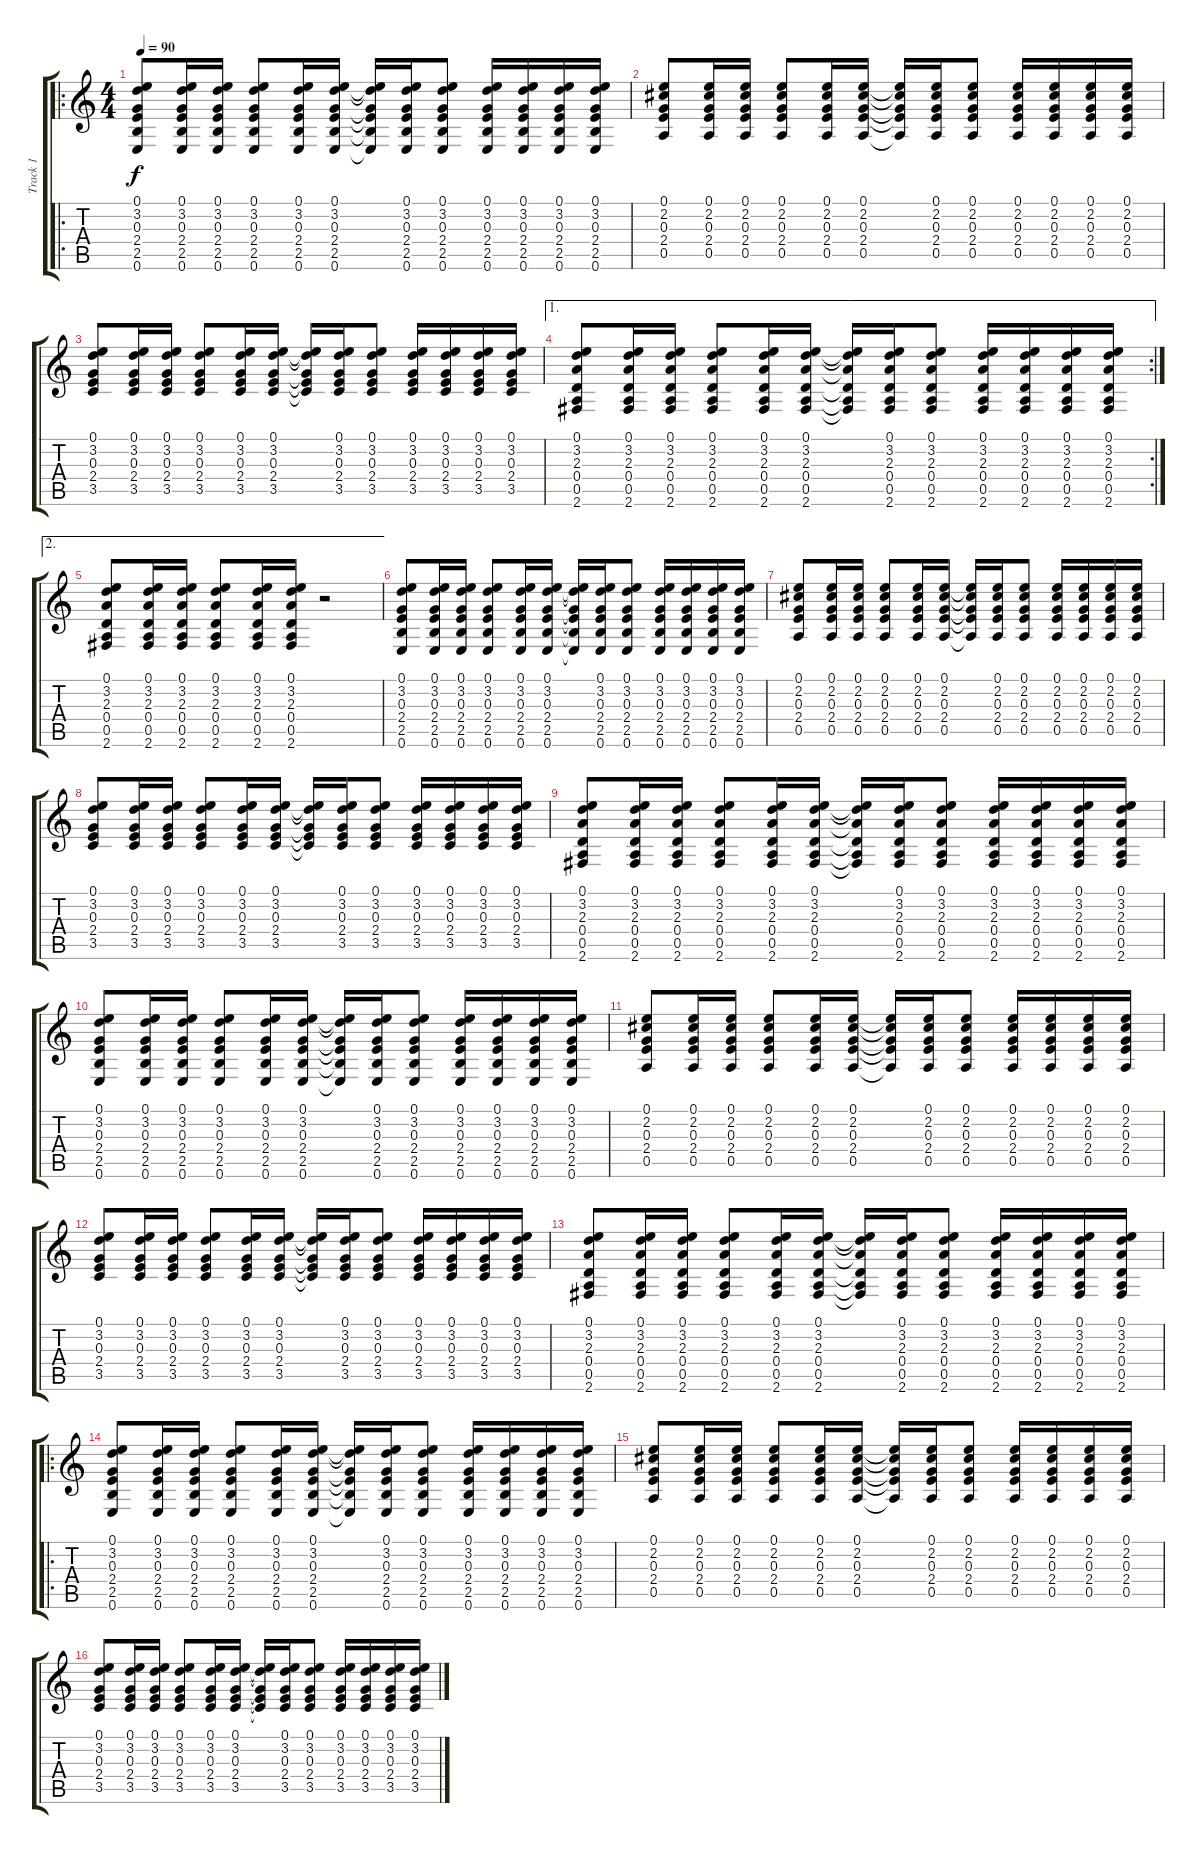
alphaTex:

\track ("Track 1" "Track 1") {instrument acousticguitarsteel}
\staff {score tabs}
\tuning (E4 B3 G3 D3 A2 E2) {hide}
\ro
\ts (4 4)
\tempo 90
\clef g2
\ks c
(0.1 3.2 0.3 2.4 2.5 0.6).8{dy f instrument acousticguitarsteel} (0.1 3.2 0.3 2.4 2.5 0.6).16 (0.1 3.2 0.3 2.4 2.5 0.6).16 (0.1 3.2 0.3 2.4 2.5 0.6).8 (0.1 3.2 0.3 2.4 2.5 0.6).16 (0.1 3.2 0.3 2.4 2.5 0.6).16 (0.1{t} 3.2{t} 0.3{t} 2.4{t} 2.5{t} 0.6{t}).16 (0.1 3.2 0.3 2.4 2.5 0.6).16 (0.1 3.2 0.3 2.4 2.5 0.6).8 (0.1 3.2 0.3 2.4 2.5 0.6).16 (0.1 3.2 0.3 2.4 2.5 0.6).16 (0.1 3.2 0.3 2.4 2.5 0.6).16 (0.1 3.2 0.3 2.4 2.5 0.6).16 |
(0.1 2.2 0.3 2.4 0.5).8 (0.1 2.2 0.3 2.4 0.5).16 (0.1 2.2 0.3 2.4 0.5).16 (0.1 2.2 0.3 2.4 0.5).8 (0.1 2.2 0.3 2.4 0.5).16 (0.1 2.2 0.3 2.4 0.5).16 (0.1{t} 2.2{t} 0.3{t} 2.4{t} 0.5{t}).16 (0.1 2.2 0.3 2.4 0.5).16 (0.1 2.2 0.3 2.4 0.5).8 (0.1 2.2 0.3 2.4 0.5).16 (0.1 2.2 0.3 2.4 0.5).16 (0.1 2.2 0.3 2.4 0.5).16 (0.1 2.2 0.3 2.4 0.5).16 |
(0.1 3.2 0.3 2.4 3.5).8 (0.1 3.2 0.3 2.4 3.5).16 (0.1 3.2 0.3 2.4 3.5).16 (0.1 3.2 0.3 2.4 3.5).8 (0.1 3.2 0.3 2.4 3.5).16 (0.1 3.2 0.3 2.4 3.5).16 (0.1{t} 3.2{t} 0.3{t} 2.4{t} 3.5{t}).16 (0.1 3.2 0.3 2.4 3.5).16 (0.1 3.2 0.3 2.4 3.5).8 (0.1 3.2 0.3 2.4 3.5).16 (0.1 3.2 0.3 2.4 3.5).16 (0.1 3.2 0.3 2.4 3.5).16 (0.1 3.2 0.3 2.4 3.5).16 |
\ae 1
\rc 2
(0.1 3.2 2.3 0.4 0.5 2.6).8 (0.1 3.2 2.3 0.4 0.5 2.6).16 (0.1 3.2 2.3 0.4 0.5 2.6).16 (0.1 3.2 2.3 0.4 0.5 2.6).8 (0.1 3.2 2.3 0.4 0.5 2.6).16 (0.1 3.2 2.3 0.4 0.5 2.6).16 (0.1{t} 3.2{t} 2.3{t} 0.4{t} 0.5{t} 2.6{t}).16 (0.1 3.2 2.3 0.4 0.5 2.6).16 (0.1 3.2 2.3 0.4 0.5 2.6).8 (0.1 3.2 2.3 0.4 0.5 2.6).16 (0.1 3.2 2.3 0.4 0.5 2.6).16 (0.1 3.2 2.3 0.4 0.5 2.6).16 (0.1 3.2 2.3 0.4 0.5 2.6).16 |
\ae 2
(0.1 3.2 2.3 0.4 0.5 2.6).8 (0.1 3.2 2.3 0.4 0.5 2.6).16 (0.1 3.2 2.3 0.4 0.5 2.6).16 (0.1 3.2 2.3 0.4 0.5 2.6).8 (0.1 3.2 2.3 0.4 0.5 2.6).16 (0.1 3.2 2.3 0.4 0.5 2.6).16 r.2 |
(0.1 3.2 0.3 2.4 2.5 0.6).8 (0.1 3.2 0.3 2.4 2.5 0.6).16 (0.1 3.2 0.3 2.4 2.5 0.6).16 (0.1 3.2 0.3 2.4 2.5 0.6).8 (0.1 3.2 0.3 2.4 2.5 0.6).16 (0.1 3.2 0.3 2.4 2.5 0.6).16 (0.1{t} 3.2{t} 0.3{t} 2.4{t} 2.5{t} 0.6{t}).16 (0.1 3.2 0.3 2.4 2.5 0.6).16 (0.1 3.2 0.3 2.4 2.5 0.6).8 (0.1 3.2 0.3 2.4 2.5 0.6).16 (0.1 3.2 0.3 2.4 2.5 0.6).16 (0.1 3.2 0.3 2.4 2.5 0.6).16 (0.1 3.2 0.3 2.4 2.5 0.6).16 |
(0.1 2.2 0.3 2.4 0.5).8 (0.1 2.2 0.3 2.4 0.5).16 (0.1 2.2 0.3 2.4 0.5).16 (0.1 2.2 0.3 2.4 0.5).8 (0.1 2.2 0.3 2.4 0.5).16 (0.1 2.2 0.3 2.4 0.5).16 (0.1{t} 2.2{t} 0.3{t} 2.4{t} 0.5{t}).16 (0.1 2.2 0.3 2.4 0.5).16 (0.1 2.2 0.3 2.4 0.5).8 (0.1 2.2 0.3 2.4 0.5).16 (0.1 2.2 0.3 2.4 0.5).16 (0.1 2.2 0.3 2.4 0.5).16 (0.1 2.2 0.3 2.4 0.5).16 |
(0.1 3.2 0.3 2.4 3.5).8 (0.1 3.2 0.3 2.4 3.5).16 (0.1 3.2 0.3 2.4 3.5).16 (0.1 3.2 0.3 2.4 3.5).8 (0.1 3.2 0.3 2.4 3.5).16 (0.1 3.2 0.3 2.4 3.5).16 (0.1{t} 3.2{t} 0.3{t} 2.4{t} 3.5{t}).16 (0.1 3.2 0.3 2.4 3.5).16 (0.1 3.2 0.3 2.4 3.5).8 (0.1 3.2 0.3 2.4 3.5).16 (0.1 3.2 0.3 2.4 3.5).16 (0.1 3.2 0.3 2.4 3.5).16 (0.1 3.2 0.3 2.4 3.5).16 |
(0.1 3.2 2.3 0.4 0.5 2.6).8 (0.1 3.2 2.3 0.4 0.5 2.6).16 (0.1 3.2 2.3 0.4 0.5 2.6).16 (0.1 3.2 2.3 0.4 0.5 2.6).8 (0.1 3.2 2.3 0.4 0.5 2.6).16 (0.1 3.2 2.3 0.4 0.5 2.6).16 (0.1{t} 3.2{t} 2.3{t} 0.4{t} 0.5{t} 2.6{t}).16 (0.1 3.2 2.3 0.4 0.5 2.6).16 (0.1 3.2 2.3 0.4 0.5 2.6).8 (0.1 3.2 2.3 0.4 0.5 2.6).16 (0.1 3.2 2.3 0.4 0.5 2.6).16 (0.1 3.2 2.3 0.4 0.5 2.6).16 (0.1 3.2 2.3 0.4 0.5 2.6).16 |
(0.1 3.2 0.3 2.4 2.5 0.6).8 (0.1 3.2 0.3 2.4 2.5 0.6).16 (0.1 3.2 0.3 2.4 2.5 0.6).16 (0.1 3.2 0.3 2.4 2.5 0.6).8 (0.1 3.2 0.3 2.4 2.5 0.6).16 (0.1 3.2 0.3 2.4 2.5 0.6).16 (0.1{t} 3.2{t} 0.3{t} 2.4{t} 2.5{t} 0.6{t}).16 (0.1 3.2 0.3 2.4 2.5 0.6).16 (0.1 3.2 0.3 2.4 2.5 0.6).8 (0.1 3.2 0.3 2.4 2.5 0.6).16 (0.1 3.2 0.3 2.4 2.5 0.6).16 (0.1 3.2 0.3 2.4 2.5 0.6).16 (0.1 3.2 0.3 2.4 2.5 0.6).16 |
(0.1 2.2 0.3 2.4 0.5).8 (0.1 2.2 0.3 2.4 0.5).16 (0.1 2.2 0.3 2.4 0.5).16 (0.1 2.2 0.3 2.4 0.5).8 (0.1 2.2 0.3 2.4 0.5).16 (0.1 2.2 0.3 2.4 0.5).16 (0.1{t} 2.2{t} 0.3{t} 2.4{t} 0.5{t}).16 (0.1 2.2 0.3 2.4 0.5).16 (0.1 2.2 0.3 2.4 0.5).8 (0.1 2.2 0.3 2.4 0.5).16 (0.1 2.2 0.3 2.4 0.5).16 (0.1 2.2 0.3 2.4 0.5).16 (0.1 2.2 0.3 2.4 0.5).16 |
(0.1 3.2 0.3 2.4 3.5).8 (0.1 3.2 0.3 2.4 3.5).16 (0.1 3.2 0.3 2.4 3.5).16 (0.1 3.2 0.3 2.4 3.5).8 (0.1 3.2 0.3 2.4 3.5).16 (0.1 3.2 0.3 2.4 3.5).16 (0.1{t} 3.2{t} 0.3{t} 2.4{t} 3.5{t}).16 (0.1 3.2 0.3 2.4 3.5).16 (0.1 3.2 0.3 2.4 3.5).8 (0.1 3.2 0.3 2.4 3.5).16 (0.1 3.2 0.3 2.4 3.5).16 (0.1 3.2 0.3 2.4 3.5).16 (0.1 3.2 0.3 2.4 3.5).16 |
(0.1 3.2 2.3 0.4 0.5 2.6).8 (0.1 3.2 2.3 0.4 0.5 2.6).16 (0.1 3.2 2.3 0.4 0.5 2.6).16 (0.1 3.2 2.3 0.4 0.5 2.6).8 (0.1 3.2 2.3 0.4 0.5 2.6).16 (0.1 3.2 2.3 0.4 0.5 2.6).16 (0.1{t} 3.2{t} 2.3{t} 0.4{t} 0.5{t} 2.6{t}).16 (0.1 3.2 2.3 0.4 0.5 2.6).16 (0.1 3.2 2.3 0.4 0.5 2.6).8 (0.1 3.2 2.3 0.4 0.5 2.6).16 (0.1 3.2 2.3 0.4 0.5 2.6).16 (0.1 3.2 2.3 0.4 0.5 2.6).16 (0.1 3.2 2.3 0.4 0.5 2.6).16 |
\ro
(0.1 3.2 0.3 2.4 2.5 0.6).8 (0.1 3.2 0.3 2.4 2.5 0.6).16 (0.1 3.2 0.3 2.4 2.5 0.6).16 (0.1 3.2 0.3 2.4 2.5 0.6).8 (0.1 3.2 0.3 2.4 2.5 0.6).16 (0.1 3.2 0.3 2.4 2.5 0.6).16 (0.1{t} 3.2{t} 0.3{t} 2.4{t} 2.5{t} 0.6{t}).16 (0.1 3.2 0.3 2.4 2.5 0.6).16 (0.1 3.2 0.3 2.4 2.5 0.6).8 (0.1 3.2 0.3 2.4 2.5 0.6).16 (0.1 3.2 0.3 2.4 2.5 0.6).16 (0.1 3.2 0.3 2.4 2.5 0.6).16 (0.1 3.2 0.3 2.4 2.5 0.6).16 |
(0.1 2.2 0.3 2.4 0.5).8 (0.1 2.2 0.3 2.4 0.5).16 (0.1 2.2 0.3 2.4 0.5).16 (0.1 2.2 0.3 2.4 0.5).8 (0.1 2.2 0.3 2.4 0.5).16 (0.1 2.2 0.3 2.4 0.5).16 (0.1{t} 2.2{t} 0.3{t} 2.4{t} 0.5{t}).16 (0.1 2.2 0.3 2.4 0.5).16 (0.1 2.2 0.3 2.4 0.5).8 (0.1 2.2 0.3 2.4 0.5).16 (0.1 2.2 0.3 2.4 0.5).16 (0.1 2.2 0.3 2.4 0.5).16 (0.1 2.2 0.3 2.4 0.5).16 |
(0.1 3.2 0.3 2.4 3.5).8 (0.1 3.2 0.3 2.4 3.5).16 (0.1 3.2 0.3 2.4 3.5).16 (0.1 3.2 0.3 2.4 3.5).8 (0.1 3.2 0.3 2.4 3.5).16 (0.1 3.2 0.3 2.4 3.5).16 (0.1{t} 3.2{t} 0.3{t} 2.4{t} 3.5{t}).16 (0.1 3.2 0.3 2.4 3.5).16 (0.1 3.2 0.3 2.4 3.5).8 (0.1 3.2 0.3 2.4 3.5).16 (0.1 3.2 0.3 2.4 3.5).16 (0.1 3.2 0.3 2.4 3.5).16 (0.1 3.2 0.3 2.4 3.5).16
